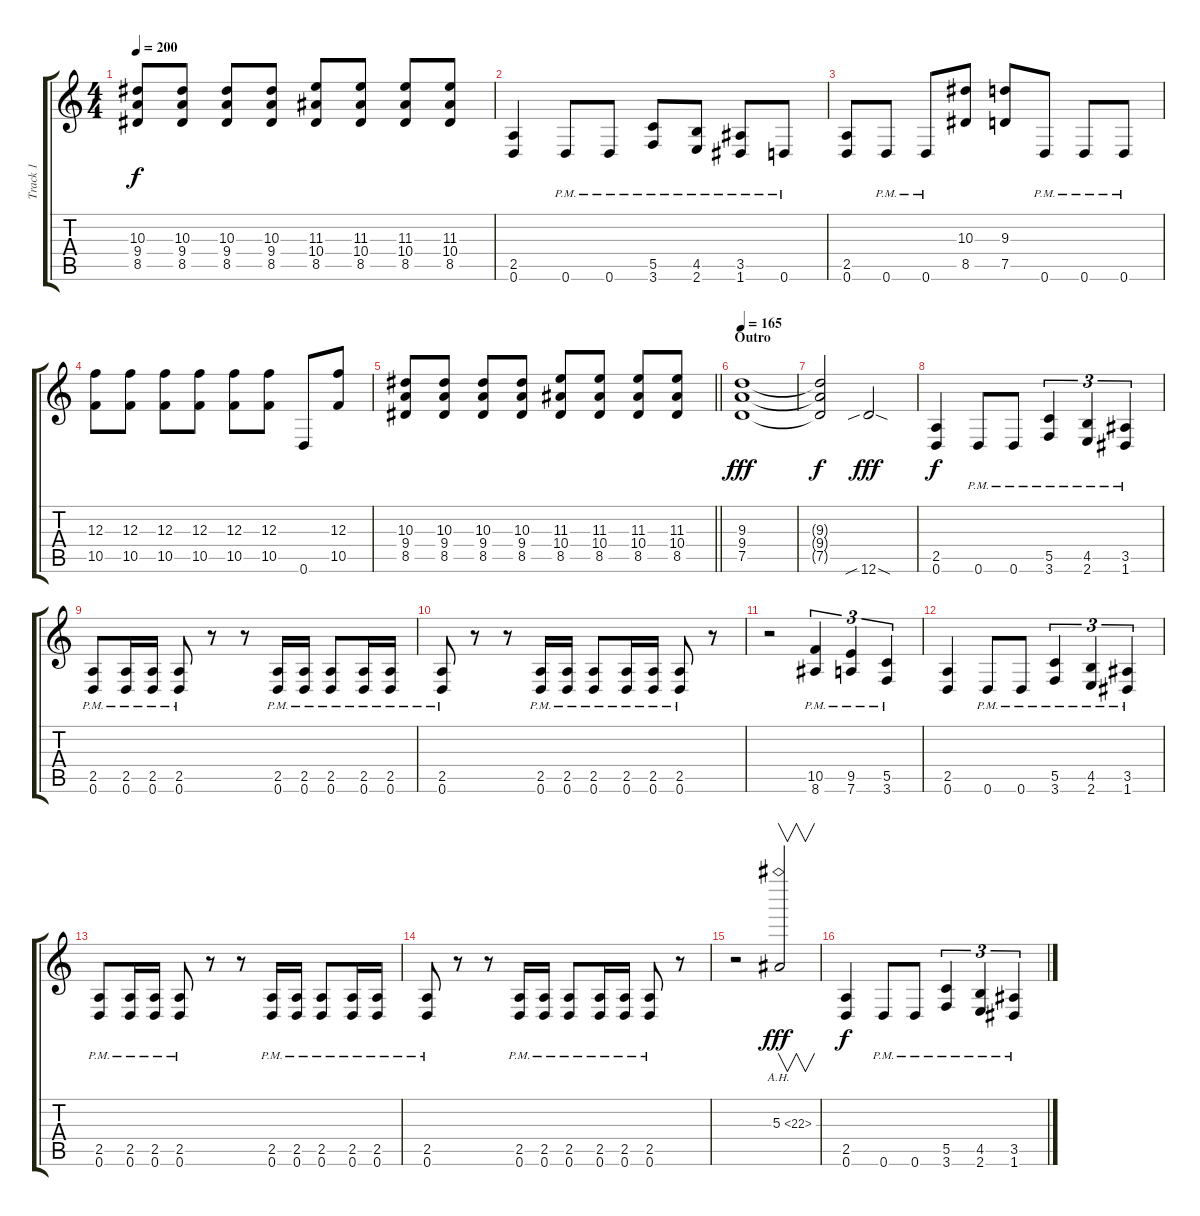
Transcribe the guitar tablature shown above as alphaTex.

\track ("Track 1" "Track 1") {instrument distortionguitar}
\staff {score tabs}
\tuning (D4 A3 F3 C3 G2 D2) {hide}
\ts (4 4)
\tempo 200
\clef g2
\ks c
(10.3 9.4 8.5).8{dy f} (10.3 9.4 8.5).8 (10.3 9.4 8.5).8 (10.3 9.4 8.5).8 (11.3 10.4 8.5).8 (11.3 10.4 8.5).8 (11.3 10.4 8.5).8 (11.3 10.4 8.5).8 |
(2.5 0.6).4 0.6{pm}.8 0.6{pm}.8 (5.5{pm} 3.6{pm}).8 (4.5{pm} 2.6{pm}).8 (3.5{pm} 1.6{pm}).8 0.6{pm}.8 |
(2.5 0.6).8 0.6{pm}.8 0.6{pm}.8 (10.3 8.5).8 (9.3 7.5).8 0.6{pm}.8 0.6{pm}.8 0.6{pm}.8 |
(12.3 10.5).8 (12.3 10.5).8 (12.3 10.5).8 (12.3 10.5).8 (12.3 10.5).8 (12.3 10.5).8 0.6.8 (12.3 10.5).8 |
\barLineRight lightlight
(10.3 9.4 8.5).8 (10.3 9.4 8.5).8 (10.3 9.4 8.5).8 (10.3 9.4 8.5).8 (11.3 10.4 8.5).8 (11.3 10.4 8.5).8 (11.3 10.4 8.5).8 (11.3 10.4 8.5).8 |
\section ("" "Outro")
\tempo 165
(9.3 9.4 7.5).1{dy fff} |
(9.3{t} 9.4{t} 7.5{t}).2{dy f} 12.6{sib sod}.2{dy fff} |
(2.5 0.6).4{dy f} 0.6{pm}.8 0.6{pm}.8 (5.5{pm} 3.6{pm}).4{tu (3 2)} (4.5{pm} 2.6{pm}).4{tu (3 2)} (3.5{pm} 1.6{pm}).4{tu (3 2)} |
(2.5{pm} 0.6{pm}).8 (2.5{pm} 0.6{pm}).16 (2.5{pm} 0.6{pm}).16 (2.5{pm} 0.6{pm}).8 r.8 r.8 (2.5{pm} 0.6{pm}).16 (2.5{pm} 0.6{pm}).16 (2.5{pm} 0.6{pm}).8 (2.5{pm} 0.6{pm}).16 (2.5{pm} 0.6{pm}).16 |
(2.5{pm} 0.6{pm}).8 r.8 r.8 (2.5{pm} 0.6{pm}).16 (2.5{pm} 0.6{pm}).16 (2.5{pm} 0.6{pm}).8 (2.5{pm} 0.6{pm}).16 (2.5{pm} 0.6{pm}).16 (2.5{pm} 0.6{pm}).8 r.8 |
r.2 (10.5{pm} 8.6{pm}).4{tu (3 2)} (9.5{pm} 7.6{pm}).4{tu (3 2)} (5.5{pm} 3.6{pm}).4{tu (3 2)} |
(2.5 0.6).4 0.6{pm}.8 0.6{pm}.8 (5.5{pm} 3.6{pm}).4{tu (3 2)} (4.5{pm} 2.6{pm}).4{tu (3 2)} (3.5{pm} 1.6{pm}).4{tu (3 2)} |
(2.5{pm} 0.6{pm}).8 (2.5{pm} 0.6{pm}).16 (2.5{pm} 0.6{pm}).16 (2.5{pm} 0.6{pm}).8 r.8 r.8 (2.5{pm} 0.6{pm}).16 (2.5{pm} 0.6{pm}).16 (2.5{pm} 0.6{pm}).8 (2.5{pm} 0.6{pm}).16 (2.5{pm} 0.6{pm}).16 |
(2.5{pm} 0.6{pm}).8 r.8 r.8 (2.5{pm} 0.6{pm}).16 (2.5{pm} 0.6{pm}).16 (2.5{pm} 0.6{pm}).8 (2.5{pm} 0.6{pm}).16 (2.5{pm} 0.6{pm}).16 (2.5{pm} 0.6{pm}).8 r.8 |
r.2 5.3{ah 17}.2{v dy fff} |
(2.5 0.6).4{dy f} 0.6{pm}.8 0.6{pm}.8 (5.5{pm} 3.6{pm}).4{tu (3 2)} (4.5{pm} 2.6{pm}).4{tu (3 2)} (3.5{pm} 1.6{pm}).4{tu (3 2)}
